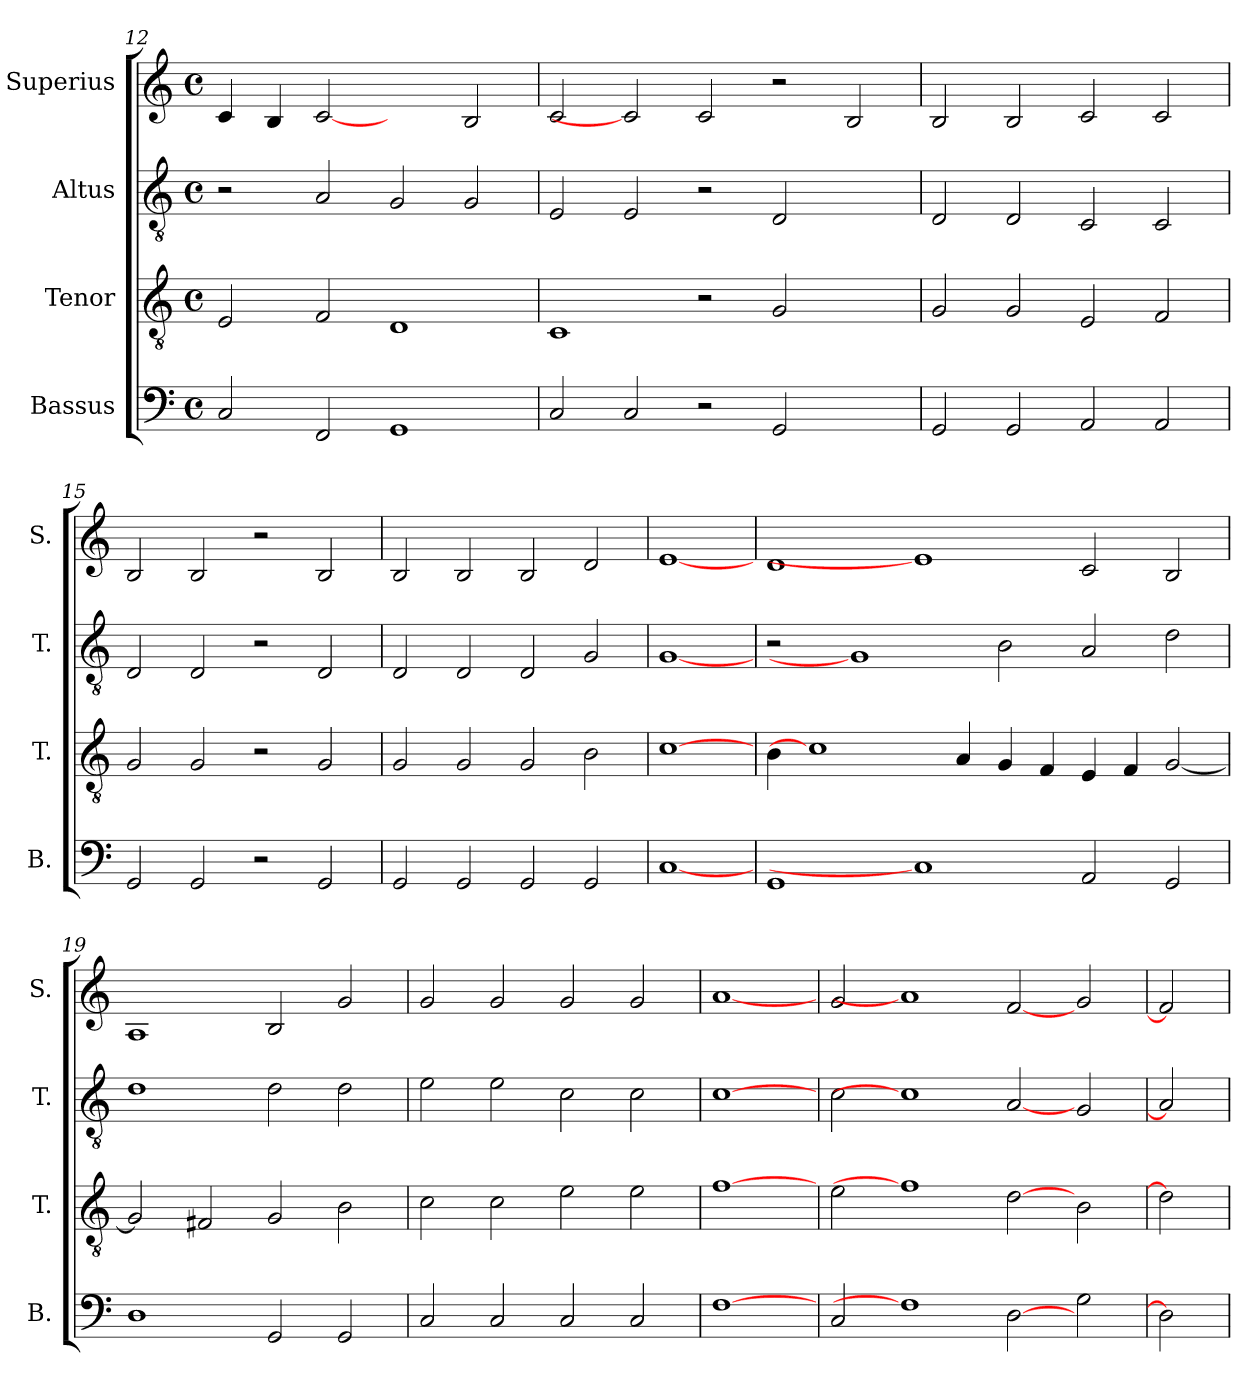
**kern	**kern	**kern	**kern
*part4	*part3	*part2	*part1
*staff4	*staff3	*staff2	*staff1
*I"Bassus	*I"Tenor	*I"Altus	*I"Superius
*I'B.	*I'T.	*I'T.	*I'S.
*clefF4	*clefGv2	*clefGv2	*clefG2
*	*ITrd7c12	*ITrd7c12	*
*k[]	*k[]	*k[]	*k[]
*C:	*C:	*C:	*C:
*M4/4	*M4/4	*M4/4	*M4/4
*met(c)	*met(c)	*met(c)	*met(c)
=12	=12	=12	=12
2Ci/	2EEi/	2r	4ci/
.	.	.	4Bi/
2FFi/	2FFi/	2AAi/	[2ci
1GGi	1DDi	2GGi/	2ryy
.	.	2GGi/	2Bi/
=13	=13	=13	=13
2Ci/	1CCi	2EEi/	2ci/
2Ci/	.	2EEi/	2ci]
2r	2r	2r	2ci/
2GGi/	2GGi/	2DDi/	2r
2ryy	2ryy	2ryy	2Bi/
=14	=14	=14	=14
2GGi/	2GGi/	2DDi/	2Bi/
2GGi/	2GGi/	2DDi/	2Bi/
2AAi/	2EEi/	2CCi/	2ci/
2AAi/	2FFi/	2CCi/	2ci/
!!LO:LB:g=z
=15	=15	=15	=15
2GGi/	2GGi/	2DDi/	2Bi/
2GGi/	2GGi/	2DDi/	2Bi/
2r	2r	2r	2r
2GGi/	2GGi/	2DDi/	2Bi/
=16	=16	=16	=16
2GGi/	2GGi/	2DDi/	2Bi/
2GGi/	2GGi/	2DDi/	2Bi/
2GGi/	2GGi/	2DDi/	2Bi/
2GGi/	2BBi\	2GGi/	2di/
=17	=17	=17	=17
[1Ci	[1Ci	[1GGi	[1ei
=18	=18	=18	=18
1GGi	4BBi\	2r	1di
.	1Ci]	.	.
.	.	1GGi]	.
1Ci]	.	.	1ei]
.	4AAi/	.	.
.	4GGi/	2BBi\	.
.	4FFi/	.	.
2AAi/	4EEi/	2AAi/	2ci/
.	4FFi/	.	.
2GGi/	[<2GGi/	2Di\	2Bi/
=19	=19	=19	=19
1Di	2GGi/]	1Di	1Ai
.	2FF#Xi/	.	.
2GGi/	2GGi/	2Di\	2Bi/
2GGi/	2BBi\	2Di\	2gi/
!!LO:PB:g=z
=20	=20	=20	=20
2Ci/	2Ci\	2Ei\	2gi/
2Ci/	2Ci\	2Ei\	2gi/
2Ci/	2Ei\	2Ci\	2gi/
2Ci/	2Ei\	2Ci\	2gi/
=21	=21	=21	=21
[1Fi	[1Fi	[1Ci	[1ai
=22	=22	=22	=22
2Ci/	2Ei\	2Ci\	2gi/
1Fi]	1Fi]	1Ci]	1ai]
[2Di	[2Di	[2AAi	[2fi
2Gi\	2BBi\	2GGi/	2gi/
=23	=23	=23	=23
2Di]	2Di]	2AAi]	2fi]
=	=	=	=
*-	*-	*-	*-
